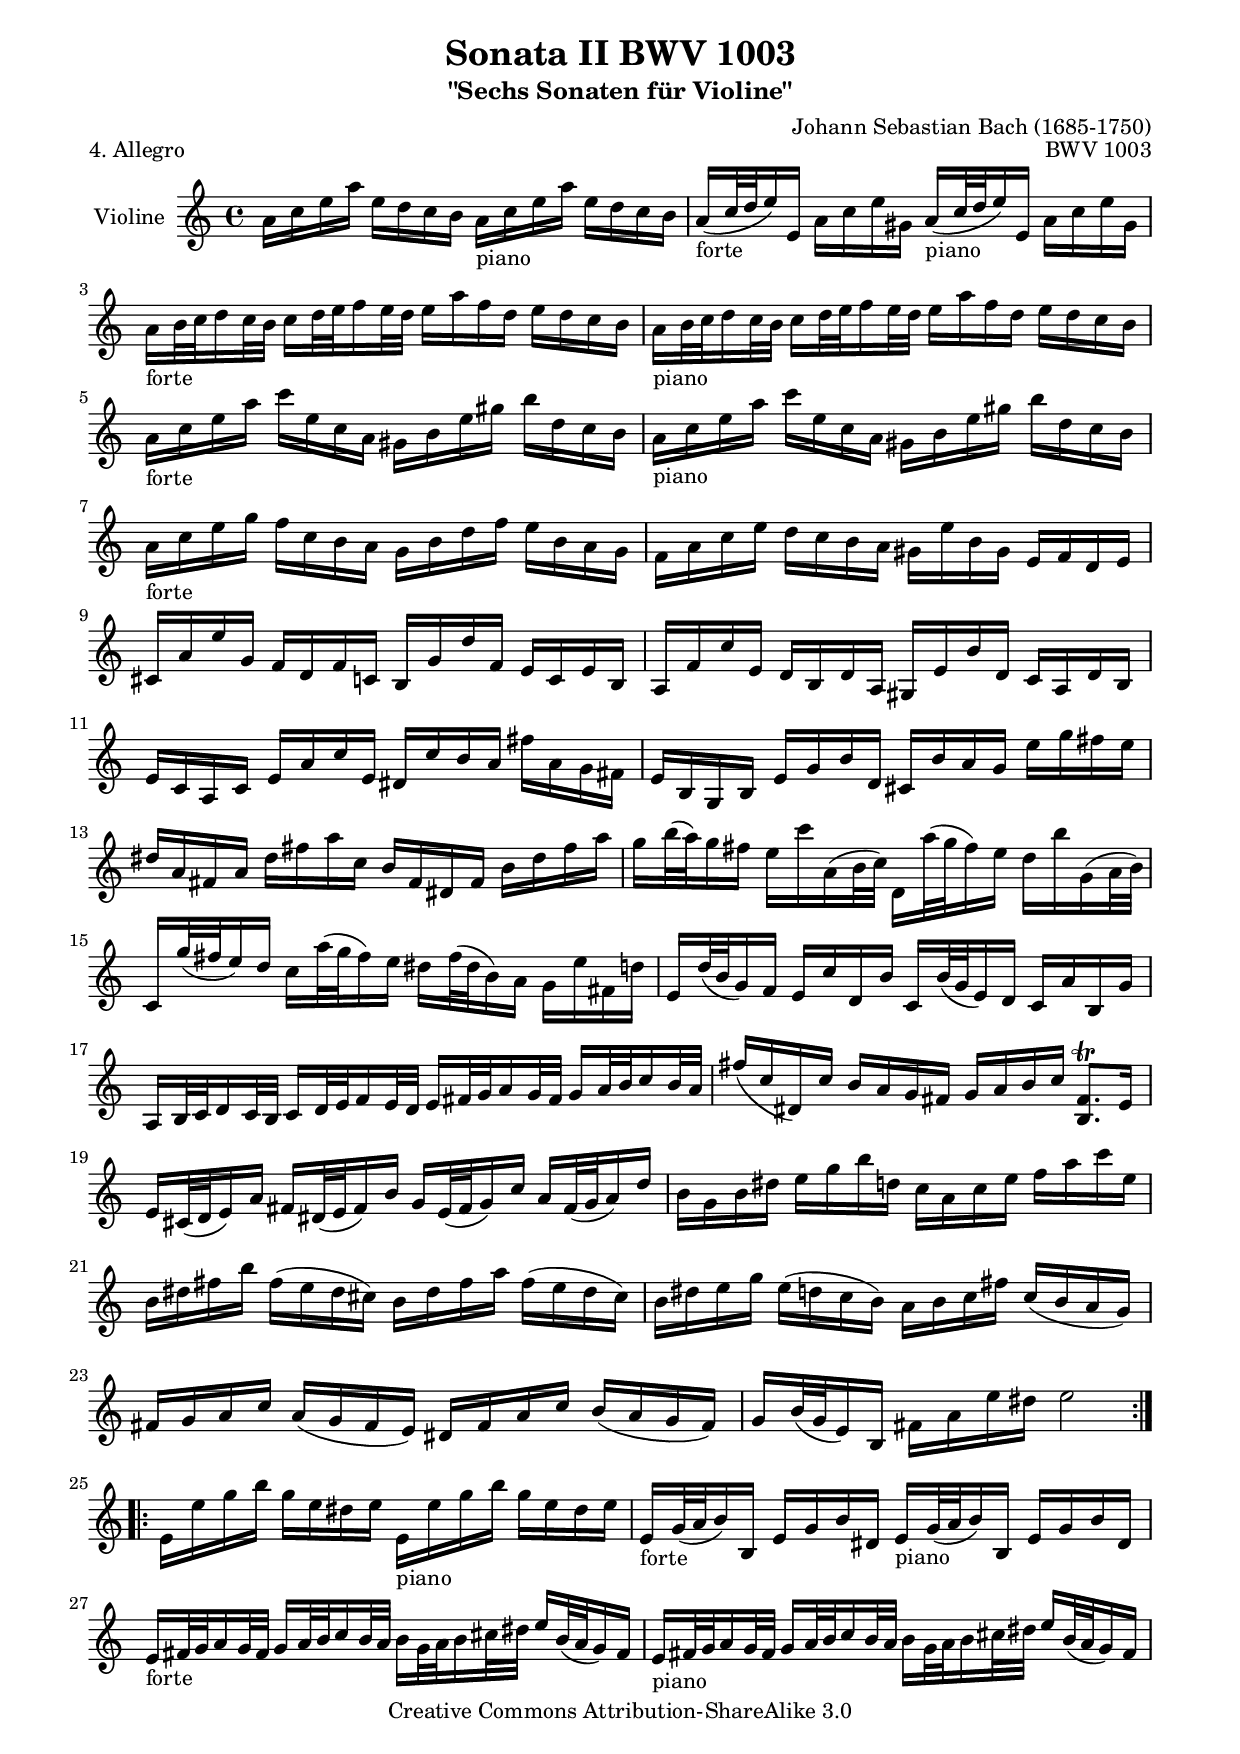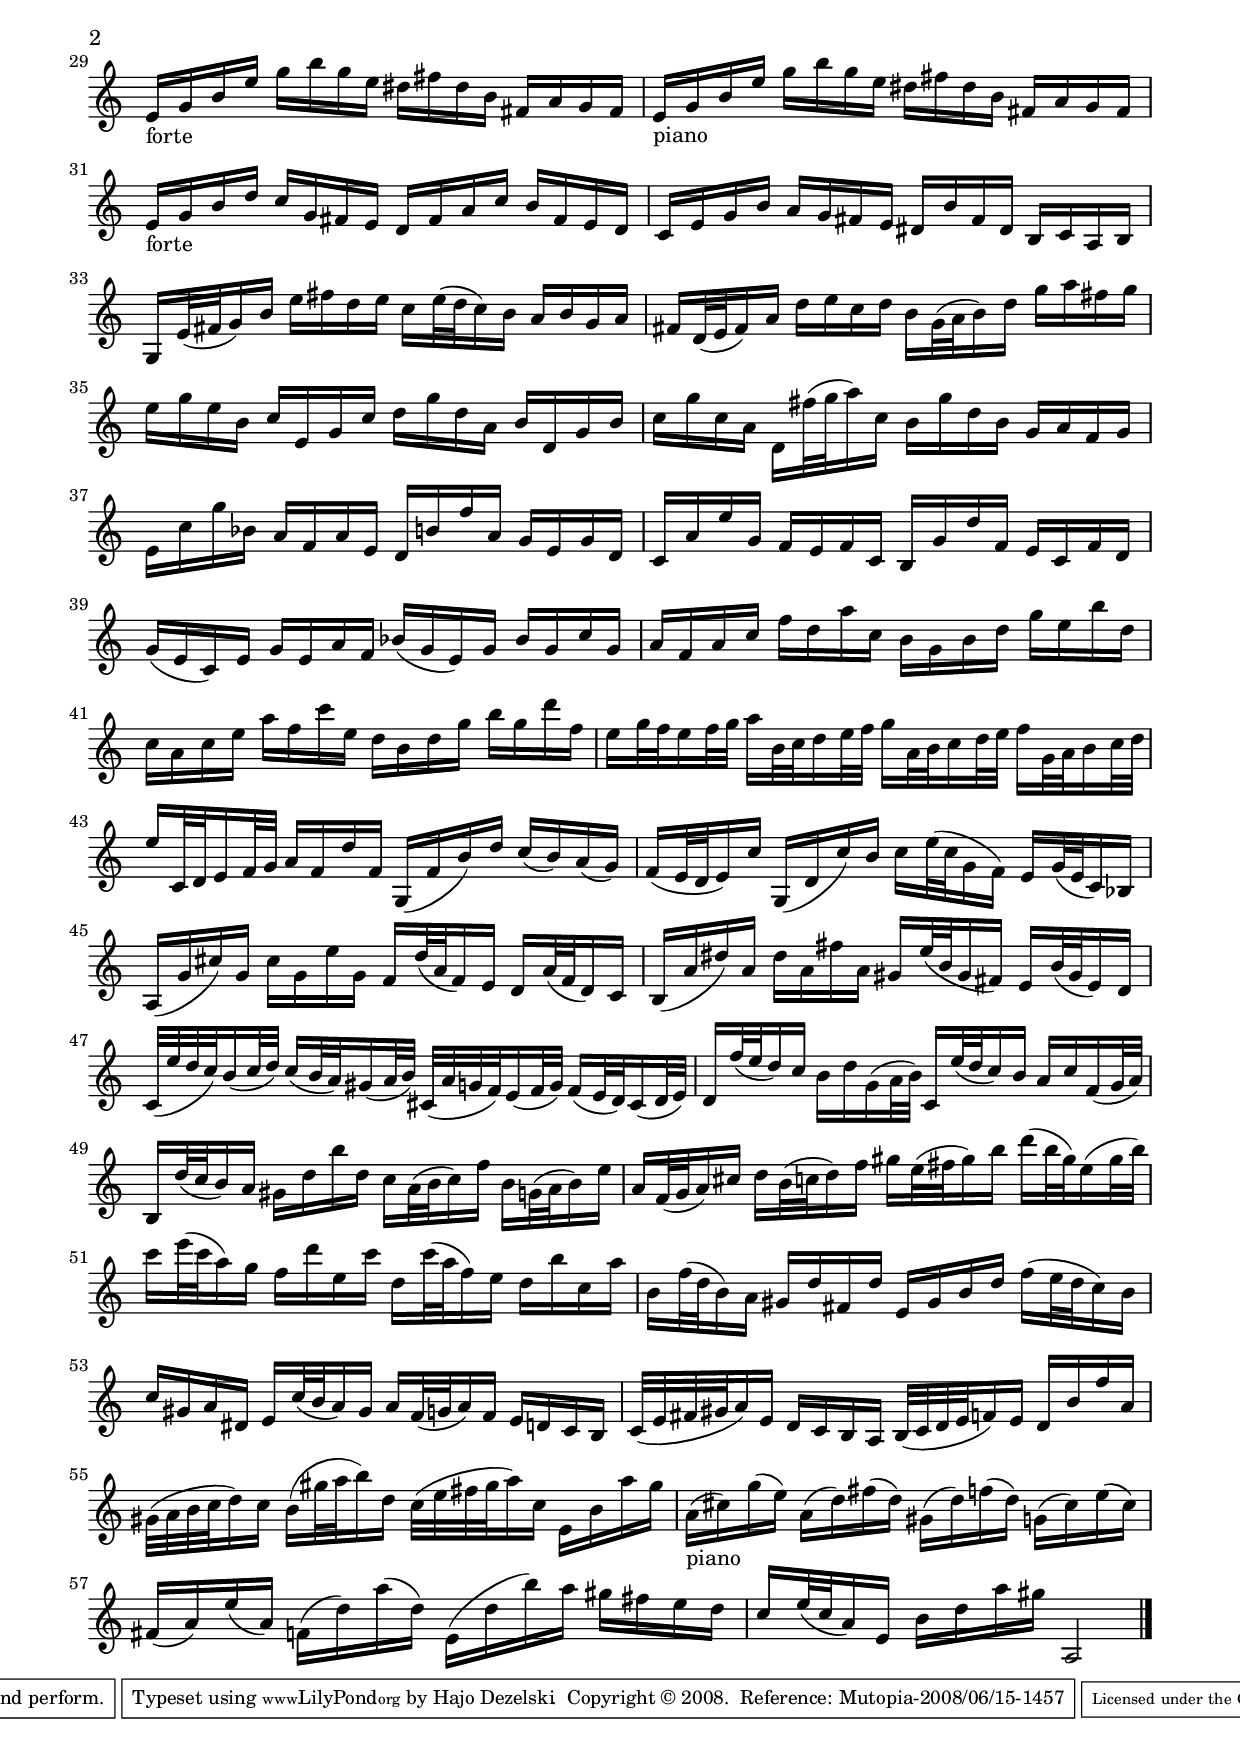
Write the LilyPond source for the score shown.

\version "2.11.48"

\paper {
    page-top-space = #0.0
    %indent = 0.0
    line-width = 18.0\cm
    ragged-bottom = ##f
    ragged-last-bottom = ##f
}

% #(set-default-paper-size "a4")

#(set-global-staff-size 19)

\header {
        title = "Sonata II BWV 1003"
        subtitle = "\"Sechs Sonaten für Violine\""
        piece = "4. Allegro"
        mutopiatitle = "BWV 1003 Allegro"
        composer = "Johann Sebastian Bach (1685-1750)"
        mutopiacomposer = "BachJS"
        opus = "BWV 1003"
        date = "1720"
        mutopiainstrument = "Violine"
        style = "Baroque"
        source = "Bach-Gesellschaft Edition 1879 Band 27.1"
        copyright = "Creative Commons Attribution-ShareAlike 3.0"
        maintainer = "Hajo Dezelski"
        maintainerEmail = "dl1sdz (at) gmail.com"
	
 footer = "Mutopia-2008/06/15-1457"
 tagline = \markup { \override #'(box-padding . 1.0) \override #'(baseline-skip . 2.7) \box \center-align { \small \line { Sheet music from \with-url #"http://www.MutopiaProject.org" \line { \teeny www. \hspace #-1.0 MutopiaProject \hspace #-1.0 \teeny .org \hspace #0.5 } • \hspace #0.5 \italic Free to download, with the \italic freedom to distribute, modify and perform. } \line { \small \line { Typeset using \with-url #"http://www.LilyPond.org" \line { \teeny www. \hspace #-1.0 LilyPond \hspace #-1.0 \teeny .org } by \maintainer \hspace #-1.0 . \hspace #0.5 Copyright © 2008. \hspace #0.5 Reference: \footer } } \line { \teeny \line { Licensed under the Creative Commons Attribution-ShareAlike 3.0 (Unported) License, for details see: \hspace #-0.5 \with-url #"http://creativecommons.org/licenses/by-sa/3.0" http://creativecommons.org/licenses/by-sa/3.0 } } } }
}

melody = \relative a' {
	\repeat volta 2 { %begin repeated section
		a16 [ c e a ] e [ d c b] a16_\markup { piano } [ c e a ] e [ d c b ] | % 1
		a16_\markup { forte } [ (c32 d e16) e, ] a [ c e gis, ] a16_\markup { piano } [ (c32 d e16) e, ] a [ c e gis, ]  | % 2
		a16_\markup { forte }  [ b32 c d16 c32 b ] c16 [ d32 e f16 e32 d ] e16 [ a f d ] e [ d c b ]  | % 3
		a16_\markup { piano } [ b32 c d16 c32 b ] c16 [ d32 e f16 e32 d ] e16 [ a f d ] e [ d c b ] | % 4
		a16_\markup { forte }  [ c e a ] c [ e, c a ] gis [ b e gis ] b [ d, c b ]  | % 5
		a16_\markup { piano } [ c e a ] c [ e, c a ] gis [ b e gis ] b [ d, c b ] | % 6
		a16_\markup { forte }  [ c e g ] f [ c b a ] g [ b d f ] e [ b a g ] | % 7
		f16 [ a c e ] d [ c b a ] gis [ e' b gis ] e [ f d e ] | % 8
		cis16 [ a' e' g, ] f [ d f c ] b [ g' d' f, ] e [ c e b ] | % 9
		a16 [ f' c' e, ] d [ b d a ] gis [ e' b' d, ] c [ a d b ] | % 10
		e16 [ c a c ] e [ a c e, ] dis [ c' b a ] fis' [ a, g fis ] | % 11
		e16 [ b g b ] e [ g b d, ] cis [ b' a g ] e' [ g fis e ] | % 12
		dis16 [ a fis a ] dis [ fis a c, ] b [ fis dis fis ] b [ dis fis a ] | % 13
		g16 [ b32 (a) g16 fis ] e [ c' a, (b32 c) ] d,16 [ a''32 (g fis16) e ] d [ b' g, (a32 b) ] | % 14
		c,16 [ g''32 (fis e16) d ] c [ a'32 (g fis16) e ] dis [ fis32 (dis b16) a ] g [ e' fis, d' ] | % 15
		e,16 [ d'32 (b g16) f ] e [ c' d, b' ] c, [ b'32 (g e16) d ] c [ a' b, g' ] | % 16
		a,16 [ b32 c d16 c32 b ] c16 [ d32 e f16 e32 d ] e16 [ fis32 g a16 g32 fis ] g16 [ a32 b c16 b32 a ] | % 17
		fis'16 [ (c dis,) c' ] b [ a g fis ] g [ a b c ] <b, fis'>8. \trill [ e16 ] | % 18
		e16 [ cis32 (d e16) a ] fis [ dis32 (e fis16) b ] g [ e32 (fis g16) c ] a [ fis32 (g a16) d ] | %19
		b16 [ g b dis ] e [ g b d, ] c [ a c e ] f [ a c e, ] | % 20
		b16 [ dis fis b ] fis [ (e dis cis) ] b [ dis fis a ] fis [ (e dis cis) ] | % 21
		b16 [ dis e g ] e [ (d c b) ] a [ b c fis ] c [ (b a g) ] | % 22
		fis16 [ g a c ] a [ (g fis e) ] dis [ fis a c ] b [ (a g fis) ] | % 23
		g16 [ b32 (g e16) b ] fis' [ a e' dis ] e2 | % 24
	} %end repeated section
	
	
	\repeat volta 2 { %begin repeated section
		e,16 [ e' g b ] g [ e dis e ] e,16_\markup { piano }  [ e' g b ] g [ e dis e ] | %25
		e,16_\markup { forte } [ g32 (a b16) b, ] e [ g b dis, ] e16_\markup { piano }  [ g32 (a b16) b, ] e [ g b dis, ] | % 26
		e16_\markup { forte }   [ fis32 g a16 g32 fis ] g16 [ a32 b c16 b32 a ] b16 [ g32 a b16 cis32 dis ] e16 [ b32 (a g16) fis ]  | % 27
		e16_\markup { piano }  [ fis32 g a16 g32 fis ] g16 [ a32 b c16 b32 a ] b16 [ g32  a b16 cis32 dis ] e16 [ b32 (a g16) fis ]| % 28
		e16_\markup { forte }   [ g b e ] g [ b g e ] dis [ fis dis b ] fis [ a g fis ]  | % 29
		e16_\markup { piano }  [ g b e ] g [ b g e ] dis [ fis dis b ] fis  [ a g fis ] | % 30
		e16_\markup { forte }   [ g b d ] c [ g fis e ] d [ fis a c ] b [ fis e d ] | % 31
		c16 [ e g b ] a [ g fis e ] dis [ b' fis dis ] b [ c a b ] | % 32
		g16 [ e'32 (fis g16) b ] e [ fis d e ] c [ e32 (d c16) b ] a [ b g a ] | % 33
		fis16 [ d32 (e fis16) a ] d [ e c d ] b [ g32 (a b16) d ] g [ a fis g ] | % 34
		e16 [ g e b ] c [ e, g c ] d [ g d a ] b [ d, g b ] | % 35
		c16 [ g' c, a ] d, [ fis'32 (g a16) c, ] b [ g' d b ] g [ a f g ] | % 36
		e16 [ c' g' bes, ] a [ f a e ] d [ b' f' a, ] g [ e g d ] | % 37
		c16 [ a' e' g, ] f [ e f c ] b [ g' d' f, ] e [ c f d ] | % 38
		g16 [ (e c) e ] g [ e a f ] bes [ (g e) g ] bes [ g c g ] | % 39
		a16 [ f a c ] f [ d a' c, ] b [ g b d ] g [ e b' d, ] | % 40
		c16 [ a c e ] a [ f c' e, ] d [ b d g ] b [ g d' f, ] | % 41
		e16 [ g32 f e16 f32 g ] a16 [ b,32 c d16 e32 f ] g16 [ a,32 b c16 d32 e ] f16 [ g,32 a b16 c32 d ] | % 42
		e16 [ c,32 d e16 f32 g ] a16 [ f d' f, ] g, [( f' b) d ] c [ (b) a (g) ] | % 43
		f16 [ (e32 d e16) c' ] g, [ (d' c') b ] c [ e32 (c g16 f) ] e [ g32 (e c16) bes ] | % 44
		a16 [ (g' cis) g ] cis [ g e' g, ] f [ d'32 (a f16) e ] d [ a'32 (f d16) c ] | %45
		b16 [ (a' dis) a ] dis [ a fis' a, ] gis [ e'32 (b gis16 fis) ] e [ b'32 (gis e16) d ] | % 46
		c32 [ (e' d c) b16 (c32 d) ] c16 [ (b32 a) gis16 (a32 b) ] cis, [ (a' g f) e16 (f32 g) ] f16 [ (e32 d) cis16 (d32 e) ] | % 47
		d16 [ f'32 (e d16) c ] b [ d g, (a32 b) ] c,16 [ e'32 (d c16) b ] a [ c f, (g32 a) ] | % 48
		b,16 [ d'32 (c b16) a ] gis [ d' b' d, ] c [ a32 (b c16) f ] b, [ g32 (a b16) e ] | % 49
		a,16 [ f32 (g a16) cis ] d [ b32 (c d16) f ] gis [ e32 (fis gis16) b ] d [ (b32 gis) e16 (gis32 b) ] | % 50
		c16 [ e32 (c a16) g ] f [ d' e, c' ] d, [ c'32 (a f16) e ] d [ b' c, a' ] | % 51
		b,16 [ f'32 (d b16) a ] gis [ d' fis, d' ] e, [ gis b d ] f [ (e32 d c16) b ] | % 52
		c16 [ gis a dis, ] e [ c'32 (b a16) gis ] a [ f32 (g a16) f ] e [ d c b ] | % 53
		c32 [ (e fis gis a16) e ] d [ c b a ] b32 [ (c d e f16) e ] d [ b' f' a, ] | % 54
		gis32 [ (a b c d16) c ] b [ (gis'32 a b16) d, ] c32 [ (e fis gis a16) c, ] e, [ b' a' gis ] | % 55
		a,16_\markup { piano }  [ (cis) g' (e) ] a, [ (d) fis (d) ] gis, [ (d') f (d) ] g, [ (cis) e (cis) ] | % 56
		fis,16 [ (a) e' (a,) ] f [ (d') a' (d,) ] e, [ (d' b') a ] gis [ fis e d ] | % 57
		c16 [ e32 (c a16) e ] b' [ d a' gis ] a,,2 \bar "|." % 58
		
	} %end repeated section
}


% The score definition

\score {
	\context Staff << 
        \set Staff.instrumentName = "Violine"
		\set Staff.midiInstrument = "violin"
        { \clef treble \key a \minor \time 4/4 \melody  }
    >>
	\layout { }
 	 \midi { }
}
